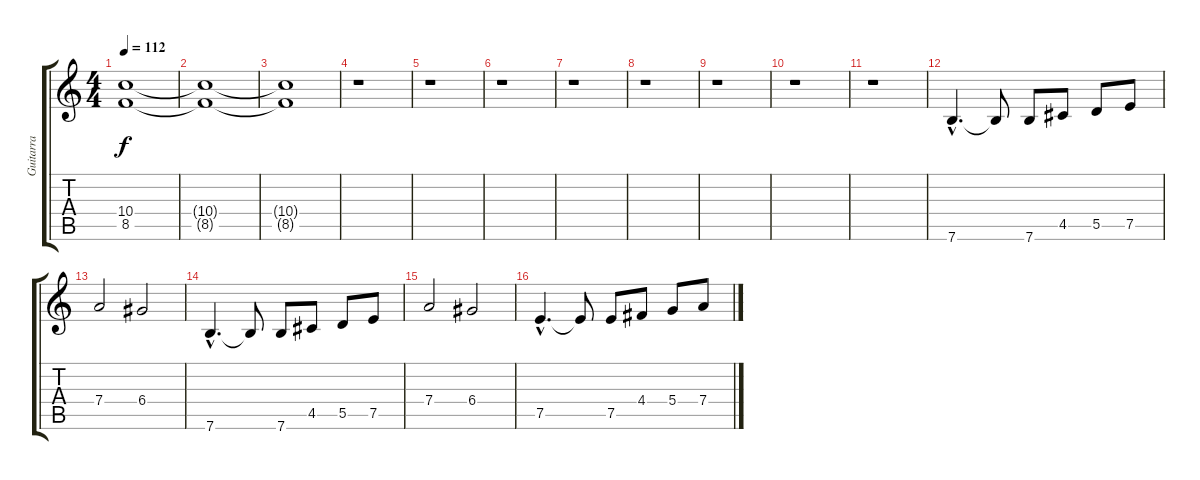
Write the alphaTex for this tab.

\track ("Guitarra" "Guitarra") {instrument distortionguitar}
\staff {score tabs}
\tuning (E4 B3 G3 D3 A2 E2) {hide}
\ts (4 4)
\tempo 112
\clef g2
\ks c
(10.4{t} 8.5{t}).1{dy f} |
(10.4{t} 8.5{t}).1{volume 0} |
(10.4{t} 8.5{t}).1 |
r.1 |
r.1 |
r.1 |
r.1 |
r.1 |
r.1 |
r.1 |
r.1{volume 16} |
7.6{hac}.4{d} 7.6{t}.8 7.6.8 4.5.8 5.5.8 7.5.8 |
7.4.2 6.4.2 |
7.6{hac}.4{d} 7.6{t}.8 7.6.8 4.5.8 5.5.8 7.5.8 |
7.4.2 6.4.2 |
7.5{hac}.4{d} 7.5{t}.8 7.5.8 4.4.8 5.4.8 7.4.8
